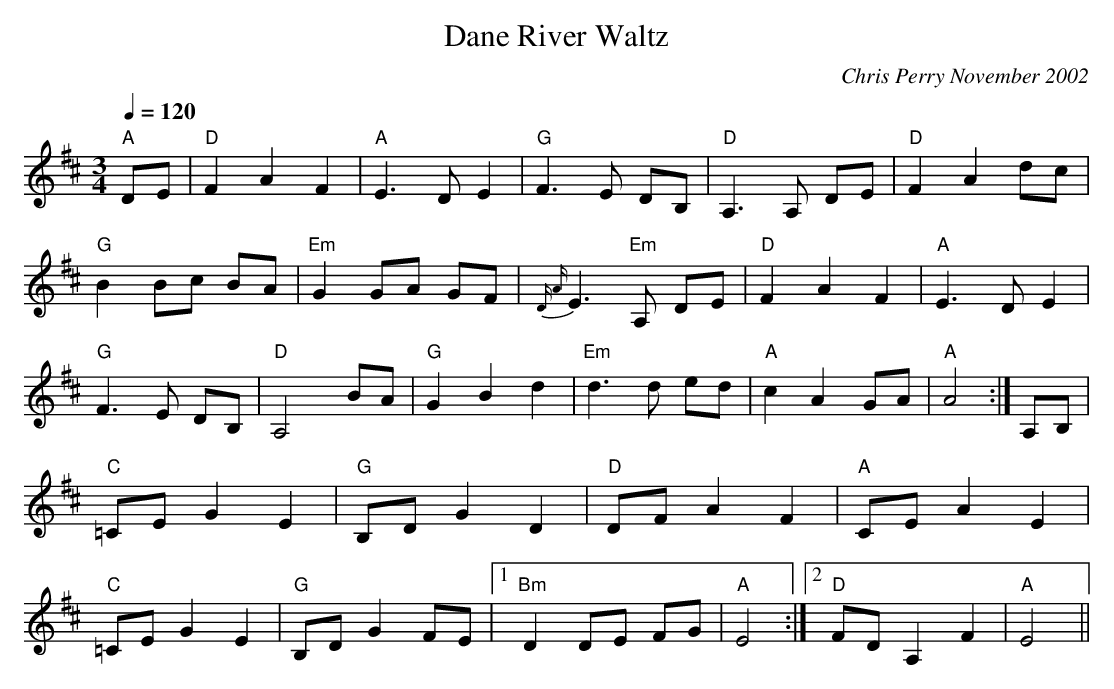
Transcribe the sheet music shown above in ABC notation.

X:1
T:Dane River Waltz
C:Chris Perry November 2002
M:3/4
L:1/8
Q:1/4=120
K:Dmaj
"A"DE |\
"D"F2 A2 F2 |\
"A"E3 D E2 |\
"G"F3 E DB, |\
"D"A,3 A, DE |\
"D"F2 A2 dc |\
"G"B2 Bc BA |\
"Em"G2 GA GF |\
{D "A"}E3 "Em"A, DE |\
"D"F2 A2 F2 |\
"A"E3 D E2 |\
"G"F3 E DB, |\
"D"A,4 BA |\
"G"G2 B2 d2 |\
"Em"d3 d ed |\
"A"c2 A2 GA |\
"A"A4 :|\
A,B, |\
"C"=CE G2 E2 |\
"G"B,D G2 D2 |\
"D"DF A2 F2 |\
"A"CE A2 E2 |\
"C"=CE G2 E2 |\
"G"B,D G2 FE \
|1 "Bm"D2 DE FG |\
"A"E4 :|2\
"D"FD A,2 F2 |\
"A"E4 ||
